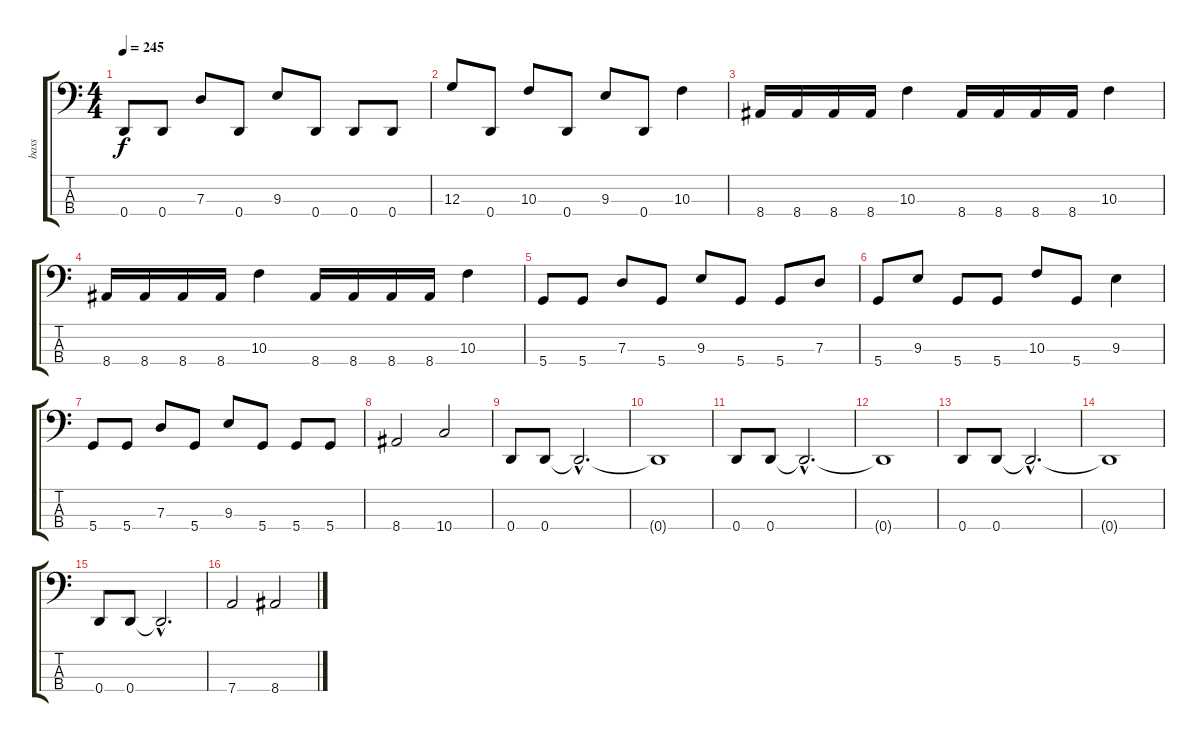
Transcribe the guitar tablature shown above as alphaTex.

\track ("bass" "bass") {instrument electricbassfinger}
\staff {score tabs}
\tuning (F2 C2 G1 D1) {hide}
\ts (4 4)
\tempo 245
\clef f4
\ks c
0.4.8{dy f} 0.4.8 7.3.8 0.4.8 9.3.8 0.4.8 0.4.8 0.4.8 |
12.3.8 0.4.8 10.3.8 0.4.8 9.3.8 0.4.8 10.3.4 |
8.4.16 8.4.16 8.4.16 8.4.16 10.3.4 8.4.16 8.4.16 8.4.16 8.4.16 10.3.4 |
8.4.16 8.4.16 8.4.16 8.4.16 10.3.4 8.4.16 8.4.16 8.4.16 8.4.16 10.3.4 |
5.4.8 5.4.8 7.3.8 5.4.8 9.3.8 5.4.8 5.4.8 7.3.8 |
5.4.8 9.3.8 5.4.8 5.4.8 10.3.8 5.4.8 9.3.4 |
5.4.8 5.4.8 7.3.8 5.4.8 9.3.8 5.4.8 5.4.8 5.4.8 |
8.4.2 10.4.2 |
0.4.8 0.4.8 0.4{hac t}.2{d} |
0.4{t}.1 |
0.4.8 0.4.8 0.4{hac t}.2{d} |
0.4{t}.1 |
0.4.8 0.4.8 0.4{hac t}.2{d} |
0.4{t}.1 |
0.4.8 0.4.8 0.4{hac t}.2{d} |
7.4.2 8.4.2
